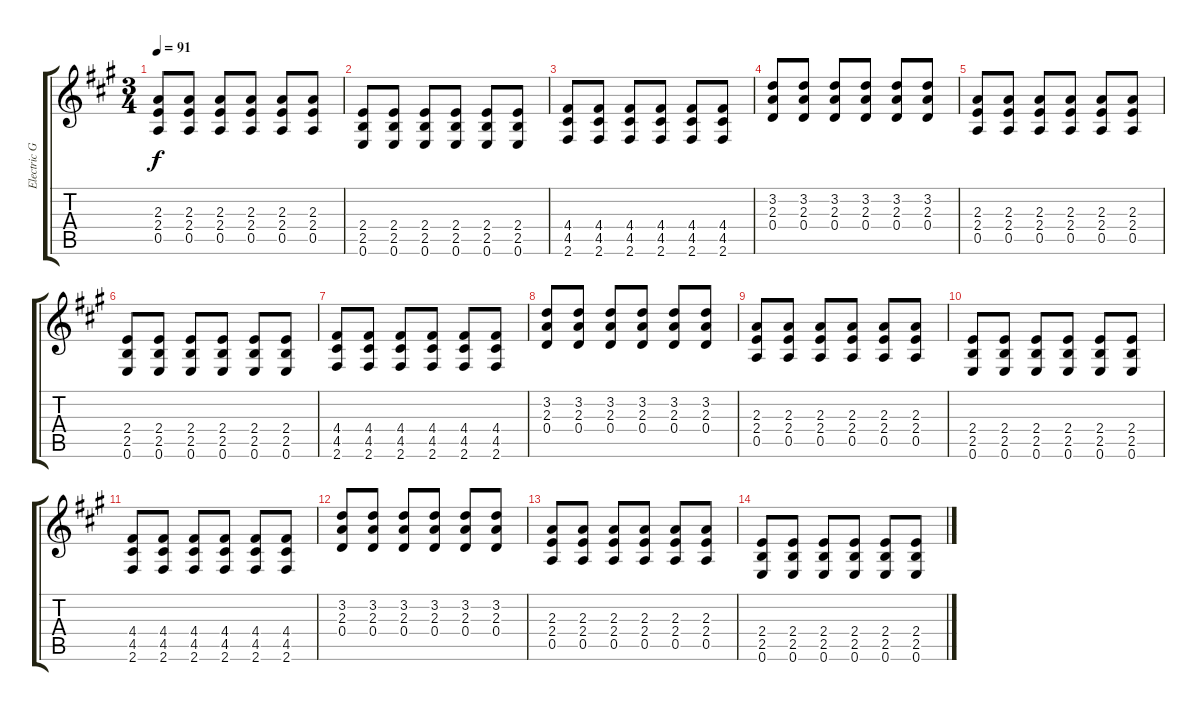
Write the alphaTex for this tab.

\track ("Electric Guitar" "Electric G") {instrument distortionguitar}
\staff {score tabs}
\tuning (E4 B3 G3 D3 A2 E2) {hide}
\ts (3 4)
\tempo 91
\clef g2
\ks a
(2.3 2.4 0.5).8{dy f} (2.3 2.4 0.5).8 (2.3 2.4 0.5).8 (2.3 2.4 0.5).8 (2.3 2.4 0.5).8 (2.3 2.4 0.5).8 |
(2.4 2.5 0.6).8 (2.4 2.5 0.6).8 (2.4 2.5 0.6).8 (2.4 2.5 0.6).8 (2.4 2.5 0.6).8 (2.4 2.5 0.6).8 |
(4.4 4.5 2.6).8 (4.4 4.5 2.6).8 (4.4 4.5 2.6).8 (4.4 4.5 2.6).8 (4.4 4.5 2.6).8 (4.4 4.5 2.6).8 |
(3.2 2.3 0.4).8 (3.2 2.3 0.4).8 (3.2 2.3 0.4).8 (3.2 2.3 0.4).8 (3.2 2.3 0.4).8 (3.2 2.3 0.4).8 |
(2.3 2.4 0.5).8 (2.3 2.4 0.5).8 (2.3 2.4 0.5).8 (2.3 2.4 0.5).8 (2.3 2.4 0.5).8 (2.3 2.4 0.5).8 |
(2.4 2.5 0.6).8 (2.4 2.5 0.6).8 (2.4 2.5 0.6).8 (2.4 2.5 0.6).8 (2.4 2.5 0.6).8 (2.4 2.5 0.6).8 |
(4.4 4.5 2.6).8 (4.4 4.5 2.6).8 (4.4 4.5 2.6).8 (4.4 4.5 2.6).8 (4.4 4.5 2.6).8 (4.4 4.5 2.6).8 |
(3.2 2.3 0.4).8 (3.2 2.3 0.4).8 (3.2 2.3 0.4).8 (3.2 2.3 0.4).8 (3.2 2.3 0.4).8 (3.2 2.3 0.4).8 |
(2.3 2.4 0.5).8 (2.3 2.4 0.5).8 (2.3 2.4 0.5).8 (2.3 2.4 0.5).8 (2.3 2.4 0.5).8 (2.3 2.4 0.5).8 |
(2.4 2.5 0.6).8 (2.4 2.5 0.6).8 (2.4 2.5 0.6).8 (2.4 2.5 0.6).8 (2.4 2.5 0.6).8 (2.4 2.5 0.6).8 |
(4.4 4.5 2.6).8 (4.4 4.5 2.6).8 (4.4 4.5 2.6).8 (4.4 4.5 2.6).8 (4.4 4.5 2.6).8 (4.4 4.5 2.6).8 |
(3.2 2.3 0.4).8 (3.2 2.3 0.4).8 (3.2 2.3 0.4).8 (3.2 2.3 0.4).8 (3.2 2.3 0.4).8 (3.2 2.3 0.4).8 |
(2.3 2.4 0.5).8 (2.3 2.4 0.5).8 (2.3 2.4 0.5).8 (2.3 2.4 0.5).8 (2.3 2.4 0.5).8 (2.3 2.4 0.5).8 |
(2.4 2.5 0.6).8 (2.4 2.5 0.6).8 (2.4 2.5 0.6).8 (2.4 2.5 0.6).8 (2.4 2.5 0.6).8 (2.4 2.5 0.6).8
